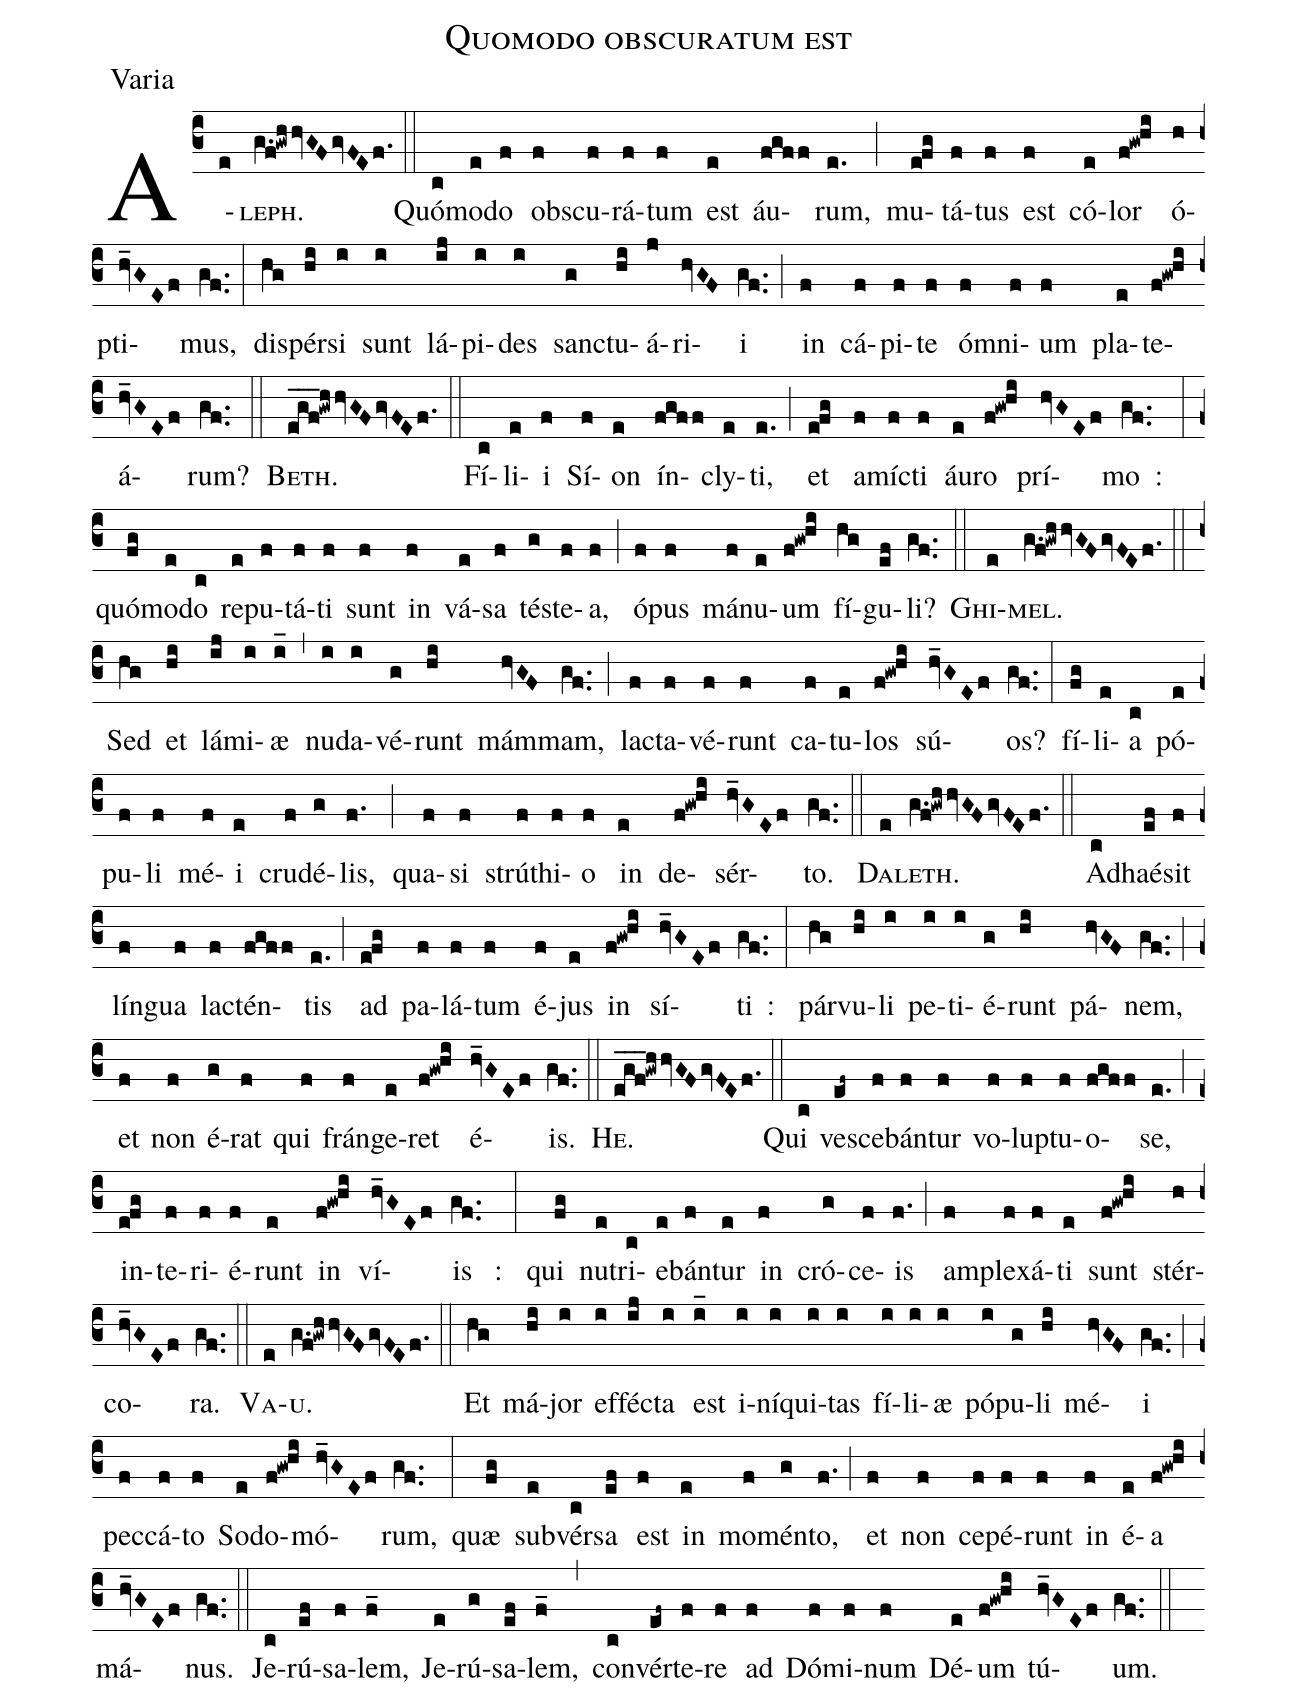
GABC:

name:Quomodo obscuratum est;
office-part:Varia;
%%
(c3)A(e)<sc>leph.</sc>(g.f!gwh/hvGF/gvFEf.) (::) Quó(c)mo(e)do(f) ob(f)scu(f)rá(f)tum(f) est(e) áu(fgf/f)rum,(e.) (;) mu(e!fg)tá(f)tus(f) est(f) có(e)lor(f!gw!hi) ó(h)pti(hv_GEf)mus,(gf..) (:) di(hg)spér(hi)si(i) sunt(i) lá(ij)pi(i)des(i) sanc(g)tu(hi)á(j)ri(hvGF)i(gf..) (;) in(f) cá(f)pi(f)te(f) óm(f)ni(f)um(f) pla(e)te(f!gw!hi)á(hv_GEf)rum?(gf..) (::)

B<sc>eth.</sc>(egf___!gwh/hvGF/gvFEf.) (::) Fí(c)li(e)i(f) Sí(f)on(e) ín(fgf/f)cly(e)ti,(e.) (;) et(e!fg) a(f)mí(f)cti(f) áu(e)ro(f!gw!hi) prí(hvGEf)mo(gf..) : (:) quó(fg)mo(e)do(c) re(e)pu(f)tá(f)ti(f) sunt(f) in(f) vá(e)sa(f) té(g)ste(f)a,(f) (;) ó(f)pus(f) má(f)nu(e)um(f!gw!hi) fí(hg)gu(ef)li?(gf..) (::)

G<sc>hi</sc>(e)<sc>mel.</sc>(g.f!gwh/hvGF/gvFEf.) (::) Sed(hg) et(hi) lá(ij)mi(i)æ(i_) (,) nu(i)da(i)vé(g)runt(hi) mám(hvGF)mam,(gf..) (;) lac(f)ta(f)vé(f)runt(f) ca(f)tu(e)los(f!gw!hi) sú(hv_GEf)os?(gf..) (:) fí(fg)li(e)a(c) pó(e)pu(f)li(f) mé(f)i(e) cru(f)dé(g)lis,(f.) (;) qua(f)si(f) strú(f)thi(f)o(f) in(e) de(f!gw!hi)sér(hv_GEf)to.(gf..) (::)

<sc>Da</sc>(e)<sc>leth.</sc>(g.f!gwh/hvGF/gvFEf.) (::) Ad(c)haé(ef)sit(f) lín(f)gua(f) lac(f)tén(fgf/f)tis(e.) (;) ad(e!fg) pa(f)lá(f)tum(f) é(f)jus(e) in(f!gw!hi) sí(hv_GEf)ti(gf..) : (:) pár(hg)vu(hi)li(i) pe(i)ti(i)é(g)runt(hi) pá(hvGF)nem,(gf..) (;) et(f) non(f) é(g)rat(f) qui(f) frán(f)ge(e)ret(f!gw!hi) é(hv_GEf)is.(gf..) (::)

H<sc>e</sc>.(egf___!gwh/hvGF/gvFEf.) (::) Qui(c) ve(ef~)sce(f)bán(f)tur(f) vo(f)lup(f)tu(f)o(fgf/f)se,(e.) (;) in(e!fg)te(f)ri(f)é(f)runt(e) in(f!gw!hi) ví(hv_GEf)is (gf..) : (:) qui(fg) nu(e)tri(c)e(e)bán(f)tur(e) in(f) cró(g)ce(f)is(f.) (;) am(f)ple(f)xá(f)ti(e) sunt(f!gw!hi) stér(h)co(hv_GEf)ra.(gf..) (::)

V<sc>a</sc>(e)<sc>u</sc>.(g.f!gwh/hvGF/gvFEf.) (::) Et(hg) má(hi)jor(i) ef(i)féc(ij)ta(i) est(i_) i(i)ní(i)qui(i)tas(i) fí(i)li(i)æ(i) pó(i)pu(g)li(hi) mé(hvGF)i(gf..) (;) pec(f)cá(f)to(f) So(e)do(f!gw!hi)mó(hv_GEf)rum,(gf..) (:) quæ(fg) sub(e)vér(c)sa(ef) est(f) in(e) mo(f)mén(g)to,(f.) (;) et(f) non(f) ce(f)pé(f)runt(f) in(f) é(e)a(f!gw!hi) má(hv_GEf)nus.(gf..) (::)

Je(c)rú(ef)sa(f)lem,(f_) Je(e)rú(g)sa(ef)lem,(f_) (,) con(c)vér(ef~)te(f)re(f) ad(f) Dó(f)mi(f)num(f) Dé(e)um(f!gw!hi) tú(hv_GEf)um.(gf..) (::)
